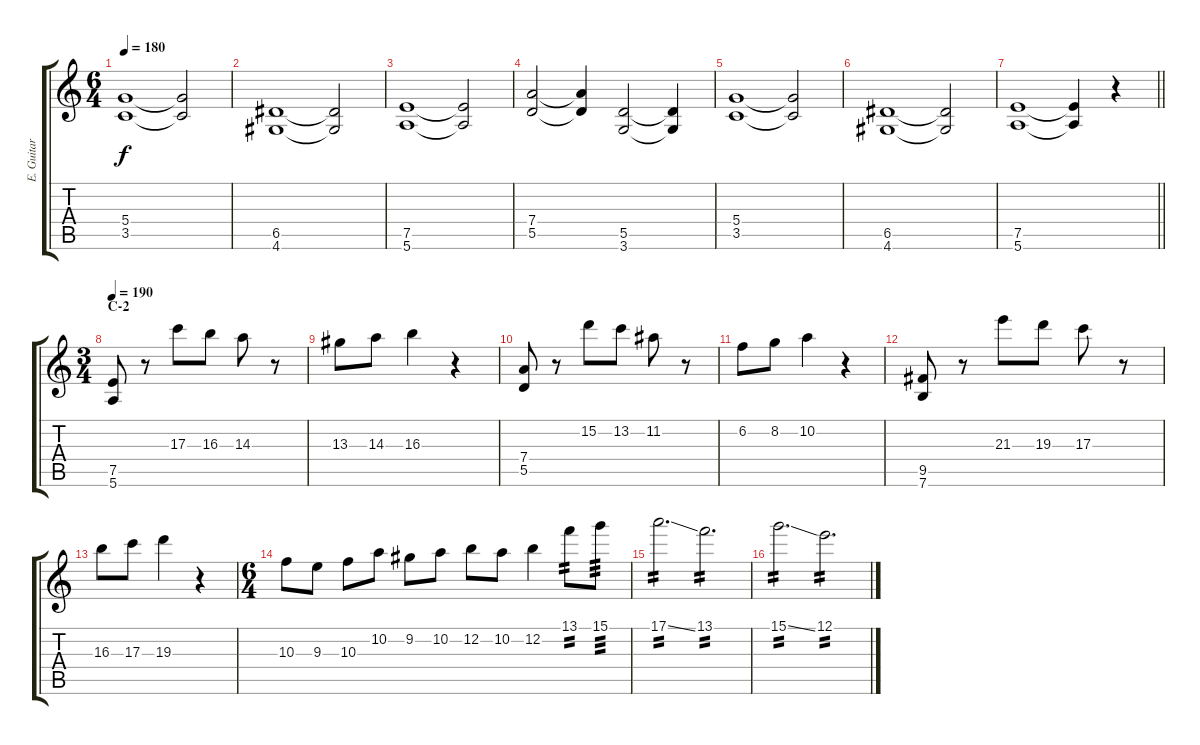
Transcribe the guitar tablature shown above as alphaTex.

\track ("E. Guitar III" "E. Guitar ") {instrument overdrivenguitar}
\staff {score tabs}
\tuning (E4 B3 G3 D3 A2 E2) {hide}
\ts (6 4)
\tempo 180
\clef g2
\ks c
(5.4 3.5).1{dy f} (5.4{t} 3.5{t}).2 |
(6.5 4.6).1 (6.5{t} 4.6{t}).2 |
(7.5 5.6).1 (7.5{t} 5.6{t}).2 |
(7.4 5.5).2 (7.4{t} 5.5{t}).4 (5.5 3.6).2 (5.5{t} 3.6{t}).4 |
(5.4 3.5).1 (5.4{t} 3.5{t}).2 |
(6.5 4.6).1 (6.5{t} 4.6{t}).2 |
\barLineRight lightlight
(7.5 5.6).1 (7.5{t} 5.6{t}).4 r.4 |
\ts (3 4)
\section ("" "C-2")
\tempo 190
(7.5 5.6).8 r.8 17.3.8 16.3.8 14.3.8 r.8 |
13.3.8 14.3.8 16.3.4 r.4 |
(7.4 5.5).8 r.8 15.2.8 13.2.8 11.2.8 r.8 |
6.2.8 8.2.8 10.2.4 r.4 |
(9.5 7.6).8 r.8 21.3.8 19.3.8 17.3.8 r.8 |
16.3.8 17.3.8 19.3.4 r.4 |
\ts (6 4)
10.3.8 9.3.8 10.3.8 10.2.8 9.2.8 10.2.8 12.2.8 10.2.8 12.2.4 13.1.8{tp 2} 15.1.8{tp 3} |
17.1{ss}.2{d tp 2} 13.1.2{d tp 2} |
15.1{ss}.2{d tp 2} 12.1.2{d tp 2}
